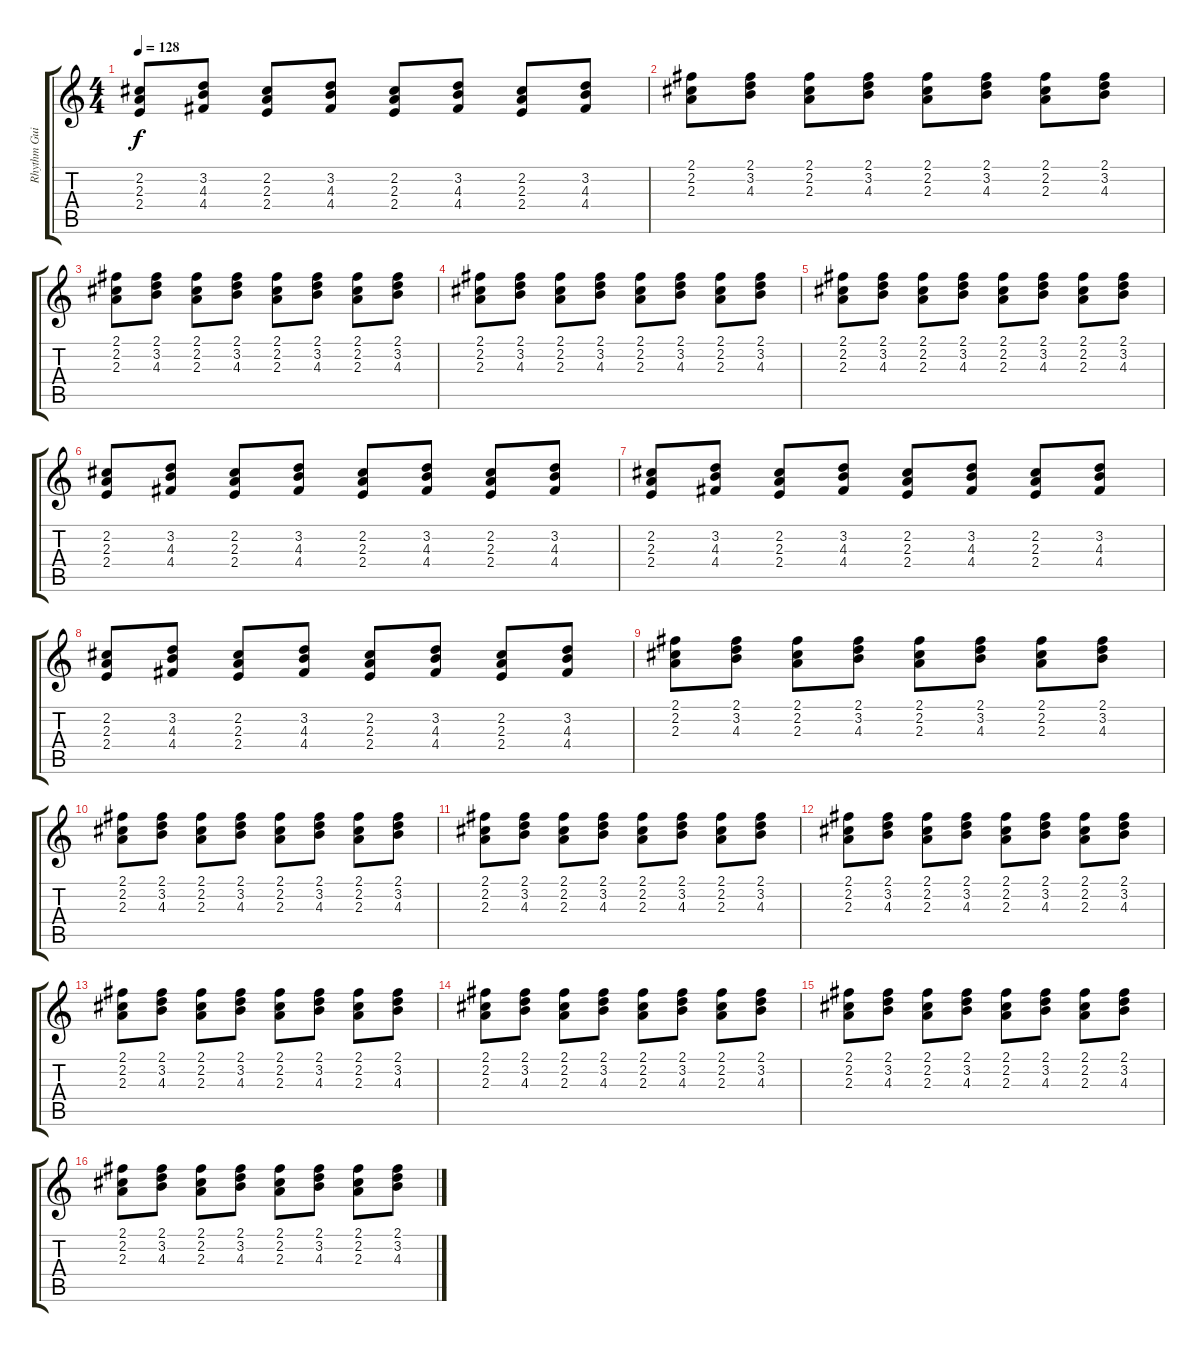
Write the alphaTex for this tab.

\track ("Rhythm Guitar 1" "Rhythm Gui") {instrument electricguitarmuted}
\staff {score tabs}
\tuning (E4 B3 G3 D3 A2 E2) {hide}
\ts (4 4)
\tempo 128
\clef g2
\ks c
(2.2 2.3 2.4).8{dy f} (3.2 4.3 4.4).8 (2.2 2.3 2.4).8 (3.2 4.3 4.4).8 (2.2 2.3 2.4).8 (3.2 4.3 4.4).8 (2.2 2.3 2.4).8 (3.2 4.3 4.4).8 |
(2.1 2.2 2.3).8 (2.1 3.2 4.3).8 (2.1 2.2 2.3).8 (2.1 3.2 4.3).8 (2.1 2.2 2.3).8 (2.1 3.2 4.3).8 (2.1 2.2 2.3).8 (2.1 3.2 4.3).8 |
(2.1 2.2 2.3).8 (2.1 3.2 4.3).8 (2.1 2.2 2.3).8 (2.1 3.2 4.3).8 (2.1 2.2 2.3).8 (2.1 3.2 4.3).8 (2.1 2.2 2.3).8 (2.1 3.2 4.3).8 |
(2.1 2.2 2.3).8 (2.1 3.2 4.3).8 (2.1 2.2 2.3).8 (2.1 3.2 4.3).8 (2.1 2.2 2.3).8 (2.1 3.2 4.3).8 (2.1 2.2 2.3).8 (2.1 3.2 4.3).8 |
(2.1 2.2 2.3).8 (2.1 3.2 4.3).8 (2.1 2.2 2.3).8 (2.1 3.2 4.3).8 (2.1 2.2 2.3).8 (2.1 3.2 4.3).8 (2.1 2.2 2.3).8 (2.1 3.2 4.3).8 |
(2.2 2.3 2.4).8 (3.2 4.3 4.4).8 (2.2 2.3 2.4).8 (3.2 4.3 4.4).8 (2.2 2.3 2.4).8 (3.2 4.3 4.4).8 (2.2 2.3 2.4).8 (3.2 4.3 4.4).8 |
(2.2 2.3 2.4).8 (3.2 4.3 4.4).8 (2.2 2.3 2.4).8 (3.2 4.3 4.4).8 (2.2 2.3 2.4).8 (3.2 4.3 4.4).8 (2.2 2.3 2.4).8 (3.2 4.3 4.4).8 |
(2.2 2.3 2.4).8 (3.2 4.3 4.4).8 (2.2 2.3 2.4).8 (3.2 4.3 4.4).8 (2.2 2.3 2.4).8 (3.2 4.3 4.4).8 (2.2 2.3 2.4).8 (3.2 4.3 4.4).8 |
(2.1 2.2 2.3).8 (2.1 3.2 4.3).8 (2.1 2.2 2.3).8 (2.1 3.2 4.3).8 (2.1 2.2 2.3).8 (2.1 3.2 4.3).8 (2.1 2.2 2.3).8 (2.1 3.2 4.3).8 |
(2.1 2.2 2.3).8 (2.1 3.2 4.3).8 (2.1 2.2 2.3).8 (2.1 3.2 4.3).8 (2.1 2.2 2.3).8 (2.1 3.2 4.3).8 (2.1 2.2 2.3).8 (2.1 3.2 4.3).8 |
(2.1 2.2 2.3).8 (2.1 3.2 4.3).8 (2.1 2.2 2.3).8 (2.1 3.2 4.3).8 (2.1 2.2 2.3).8 (2.1 3.2 4.3).8 (2.1 2.2 2.3).8 (2.1 3.2 4.3).8 |
(2.1 2.2 2.3).8 (2.1 3.2 4.3).8 (2.1 2.2 2.3).8 (2.1 3.2 4.3).8 (2.1 2.2 2.3).8 (2.1 3.2 4.3).8 (2.1 2.2 2.3).8 (2.1 3.2 4.3).8 |
(2.1 2.2 2.3).8 (2.1 3.2 4.3).8 (2.1 2.2 2.3).8 (2.1 3.2 4.3).8 (2.1 2.2 2.3).8 (2.1 3.2 4.3).8 (2.1 2.2 2.3).8 (2.1 3.2 4.3).8 |
(2.1 2.2 2.3).8 (2.1 3.2 4.3).8 (2.1 2.2 2.3).8 (2.1 3.2 4.3).8 (2.1 2.2 2.3).8 (2.1 3.2 4.3).8 (2.1 2.2 2.3).8 (2.1 3.2 4.3).8 |
(2.1 2.2 2.3).8 (2.1 3.2 4.3).8 (2.1 2.2 2.3).8 (2.1 3.2 4.3).8 (2.1 2.2 2.3).8 (2.1 3.2 4.3).8 (2.1 2.2 2.3).8 (2.1 3.2 4.3).8 |
(2.1 2.2 2.3).8 (2.1 3.2 4.3).8 (2.1 2.2 2.3).8 (2.1 3.2 4.3).8 (2.1 2.2 2.3).8 (2.1 3.2 4.3).8 (2.1 2.2 2.3).8 (2.1 3.2 4.3).8
